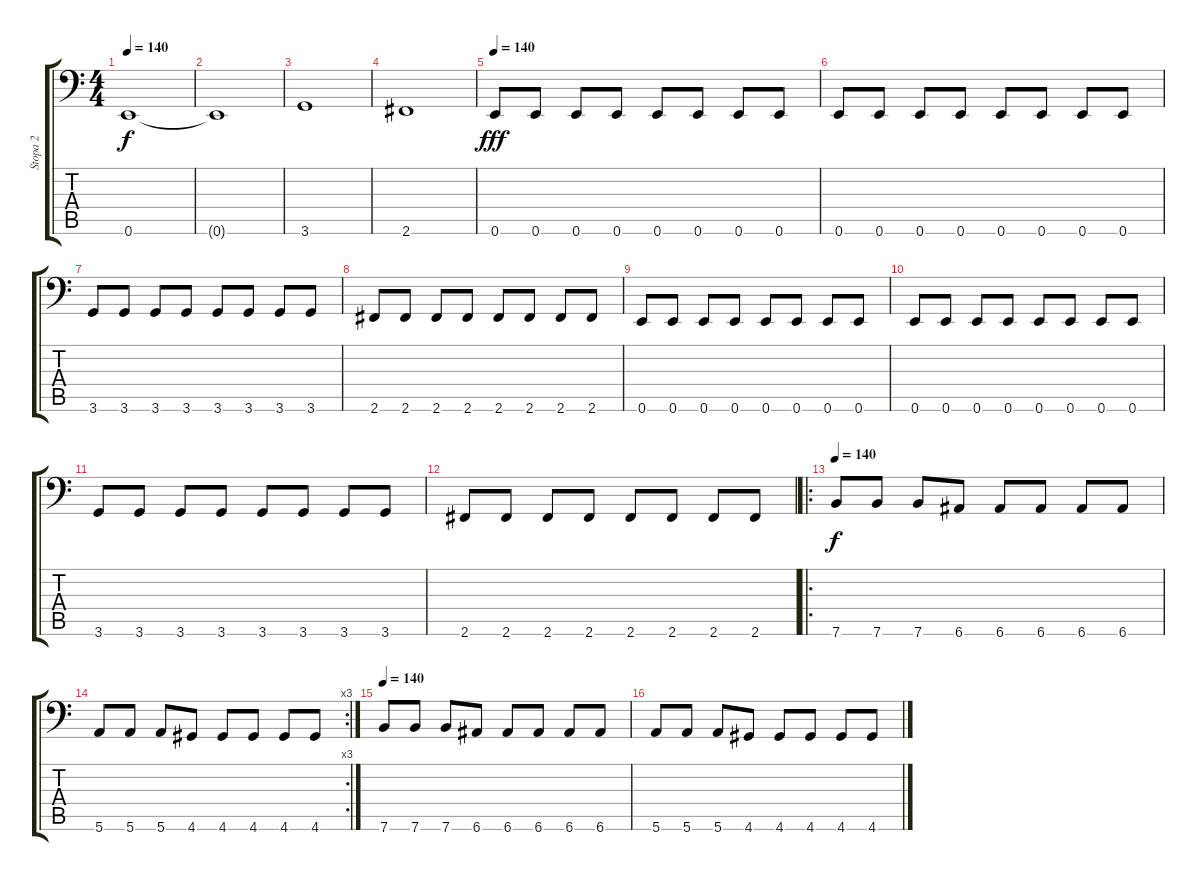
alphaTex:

\track ("Stopa 2" "Stopa 2") {instrument electricbasspick}
\staff {score tabs}
\tuning (E3 B2 G2 D2 A1 E1) {hide}
\ts (4 4)
\tempo 140
\clef f4
\ks c
0.6.1{dy f} |
0.6{t}.1 |
3.6.1 |
2.6.1 |
\tempo 140
0.6.8{dy fff volume 16 balance 8 instrument electricbasspick} 0.6.8 0.6.8 0.6.8 0.6.8 0.6.8 0.6.8 0.6.8 |
0.6.8 0.6.8 0.6.8 0.6.8 0.6.8 0.6.8 0.6.8 0.6.8 |
3.6.8 3.6.8 3.6.8 3.6.8 3.6.8 3.6.8 3.6.8 3.6.8 |
2.6.8 2.6.8 2.6.8 2.6.8 2.6.8 2.6.8 2.6.8 2.6.8 |
0.6.8{volume 16 balance 8 instrument electricbasspick} 0.6.8 0.6.8 0.6.8 0.6.8 0.6.8 0.6.8 0.6.8 |
0.6.8 0.6.8 0.6.8 0.6.8 0.6.8 0.6.8 0.6.8 0.6.8 |
3.6.8 3.6.8 3.6.8 3.6.8 3.6.8 3.6.8 3.6.8 3.6.8 |
2.6.8 2.6.8 2.6.8 2.6.8 2.6.8 2.6.8 2.6.8 2.6.8 |
\ro
\tempo 140
7.6.8{dy f} 7.6.8 7.6.8 6.6.8 6.6.8 6.6.8 6.6.8 6.6.8 |
\rc 3
5.6.8 5.6.8 5.6.8 4.6.8 4.6.8 4.6.8 4.6.8 4.6.8 |
\tempo 140
7.6.8 7.6.8 7.6.8 6.6.8 6.6.8 6.6.8 6.6.8 6.6.8 |
5.6.8 5.6.8 5.6.8 4.6.8 4.6.8 4.6.8 4.6.8 4.6.8
